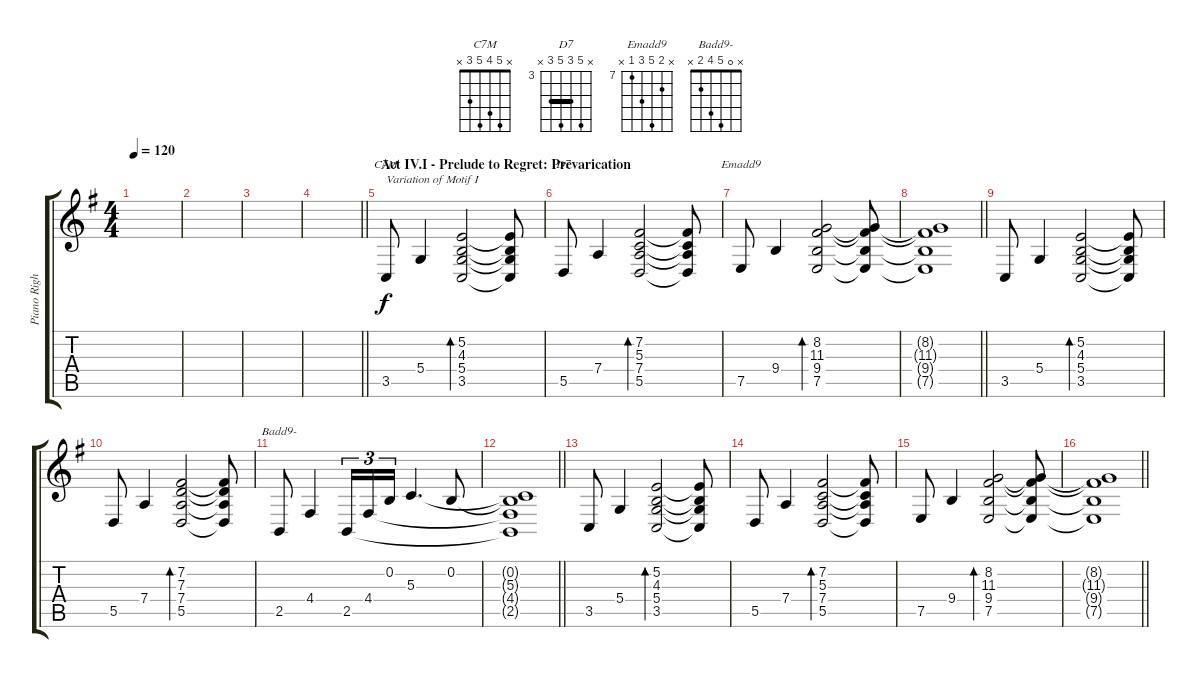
\track ("Piano Right Standard" "Piano Righ") {instrument acousticgrandpiano}
\staff {score tabs}
\tuning (E4 B3 G3 D3 A2 E2) {hide}
\chord ("C7M" x 5 4 5 3 x)
\chord ("D7" x 7 5 7 5 x) {firstfret 3 barre 5}
\chord ("Emadd9" x 8 11 9 7 x) {firstfret 7}
\chord ("Badd9-" x 0 5 4 2 x)
\ts (4 4)
\section ("" "")
\tempo 120
\clef g2
\ks eminor
|
|
|
\barLineRight lightlight
|
\section ("" "Act IV.I - Prelude to Regret: Prevarication")
3.5.8{ch "C7M" txt "Variation of Motif I" volume 14} 5.4.4 (5.2 4.3 5.4 3.5).2{bd 480} (5.2{t} 4.3{t} 5.4{t} 3.5{t}).8 |
5.5.8{ch "D7"} 7.4.4 (7.2 5.3 7.4 5.5).2{bd 480} (7.2{t} 5.3{t} 7.4{t} 5.5{t}).8 |
7.5.8{ch "Emadd9"} 9.4.4 (8.2 11.3 9.4 7.5).2{bd 480} (8.2{t} 11.3{t} 9.4{t} 7.5{t}).8 |
\barLineRight lightlight
(8.2{t} 11.3{t} 9.4{t} 7.5{t}).1 |
3.5.8 5.4.4 (5.2 4.3 5.4 3.5).2{bd 480} (5.2{t} 4.3{t} 5.4{t} 3.5{t}).8 |
5.5.8 7.4.4 (7.2 7.3 7.4 5.5).2{bd 480} (7.2{t} 7.3{t} 7.4{t} 5.5{t}).8 |
2.5.8{ch "Badd9-"} 4.4.4 2.5.16{tu (3 2)} 4.4.16{tu (3 2)} 0.2.16{tu (3 2)} 5.3.4{d} 0.2.8 |
\barLineRight lightlight
(0.2{t} 5.3{t} 4.4{t} 2.5{t}).1 |
3.5.8 5.4.4 (5.2 4.3 5.4 3.5).2{bd 480} (5.2{t} 4.3{t} 5.4{t} 3.5{t}).8 |
5.5.8 7.4.4 (7.2 5.3 7.4 5.5).2{bd 480} (7.2{t} 5.3{t} 7.4{t} 5.5{t}).8 |
7.5.8 9.4.4 (8.2 11.3 9.4 7.5).2{bd 480} (8.2{t} 11.3{t} 9.4{t} 7.5{t}).8 |
\barLineRight lightlight
(8.2{t} 11.3{t} 9.4{t} 7.5{t}).1
